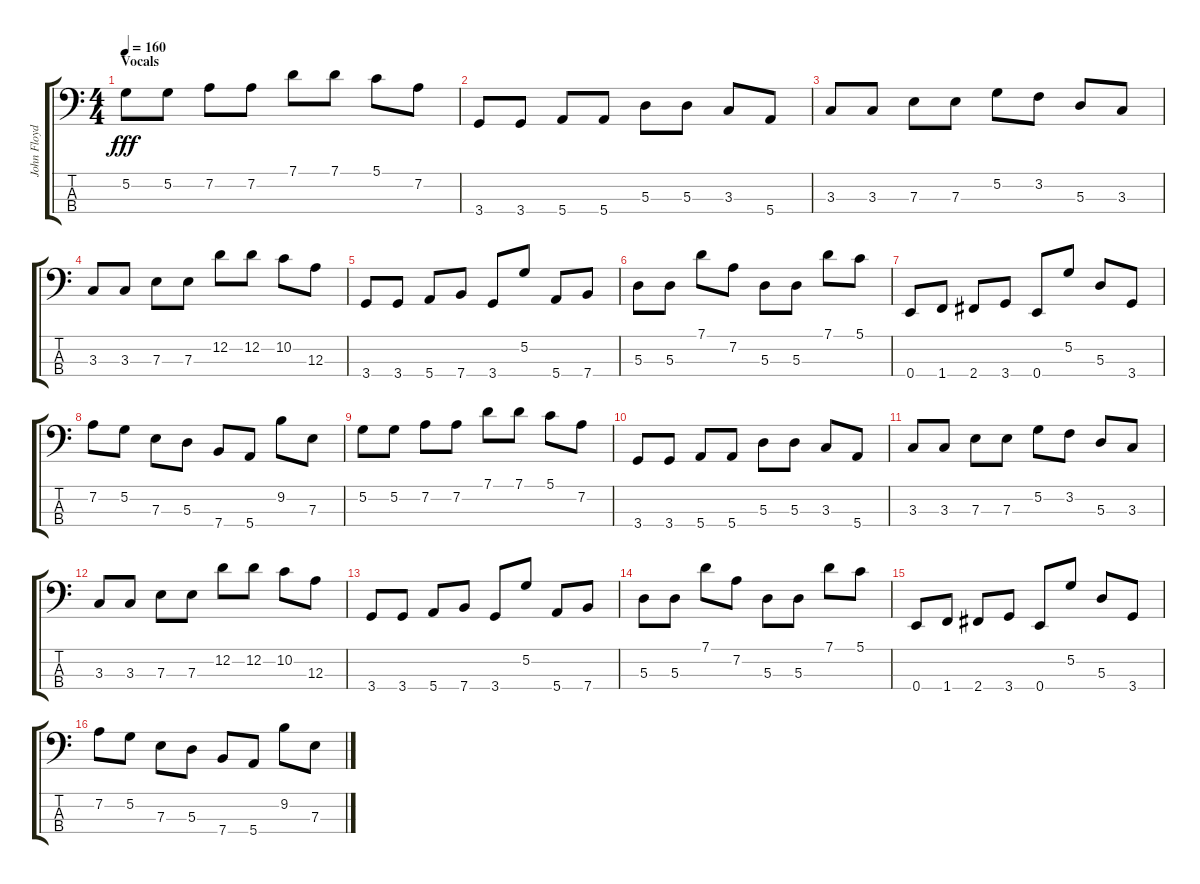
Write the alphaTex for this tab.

\track ("John Floyd" "John Floyd") {instrument acousticguitarsteel}
\staff {score tabs}
\tuning (G2 D2 A1 E1) {hide}
\ts (4 4)
\section ("" "Vocals")
\tempo 160
\clef f4
\ks c
5.2.8{dy fff} 5.2.8 7.2.8 7.2.8 7.1.8 7.1.8 5.1.8 7.2.8 |
3.4.8 3.4.8 5.4.8 5.4.8 5.3.8 5.3.8 3.3.8 5.4.8 |
3.3.8 3.3.8 7.3.8 7.3.8 5.2.8 3.2.8 5.3.8 3.3.8 |
3.3.8 3.3.8 7.3.8 7.3.8 12.2.8 12.2.8 10.2.8 12.3.8 |
3.4.8 3.4.8 5.4.8 7.4.8 3.4.8 5.2.8 5.4.8 7.4.8 |
5.3.8 5.3.8 7.1.8 7.2.8 5.3.8 5.3.8 7.1.8 5.1.8 |
0.4.8 1.4.8 2.4.8 3.4.8 0.4.8 5.2.8 5.3.8 3.4.8 |
7.2.8 5.2.8 7.3.8 5.3.8 7.4.8 5.4.8 9.2.8 7.3.8 |
5.2.8 5.2.8 7.2.8 7.2.8 7.1.8 7.1.8 5.1.8 7.2.8 |
3.4.8 3.4.8 5.4.8 5.4.8 5.3.8 5.3.8 3.3.8 5.4.8 |
3.3.8 3.3.8 7.3.8 7.3.8 5.2.8 3.2.8 5.3.8 3.3.8 |
3.3.8 3.3.8 7.3.8 7.3.8 12.2.8 12.2.8 10.2.8 12.3.8 |
3.4.8 3.4.8 5.4.8 7.4.8 3.4.8 5.2.8 5.4.8 7.4.8 |
5.3.8 5.3.8 7.1.8 7.2.8 5.3.8 5.3.8 7.1.8 5.1.8 |
0.4.8 1.4.8 2.4.8 3.4.8 0.4.8 5.2.8 5.3.8 3.4.8 |
7.2.8 5.2.8 7.3.8 5.3.8 7.4.8 5.4.8 9.2.8 7.3.8
